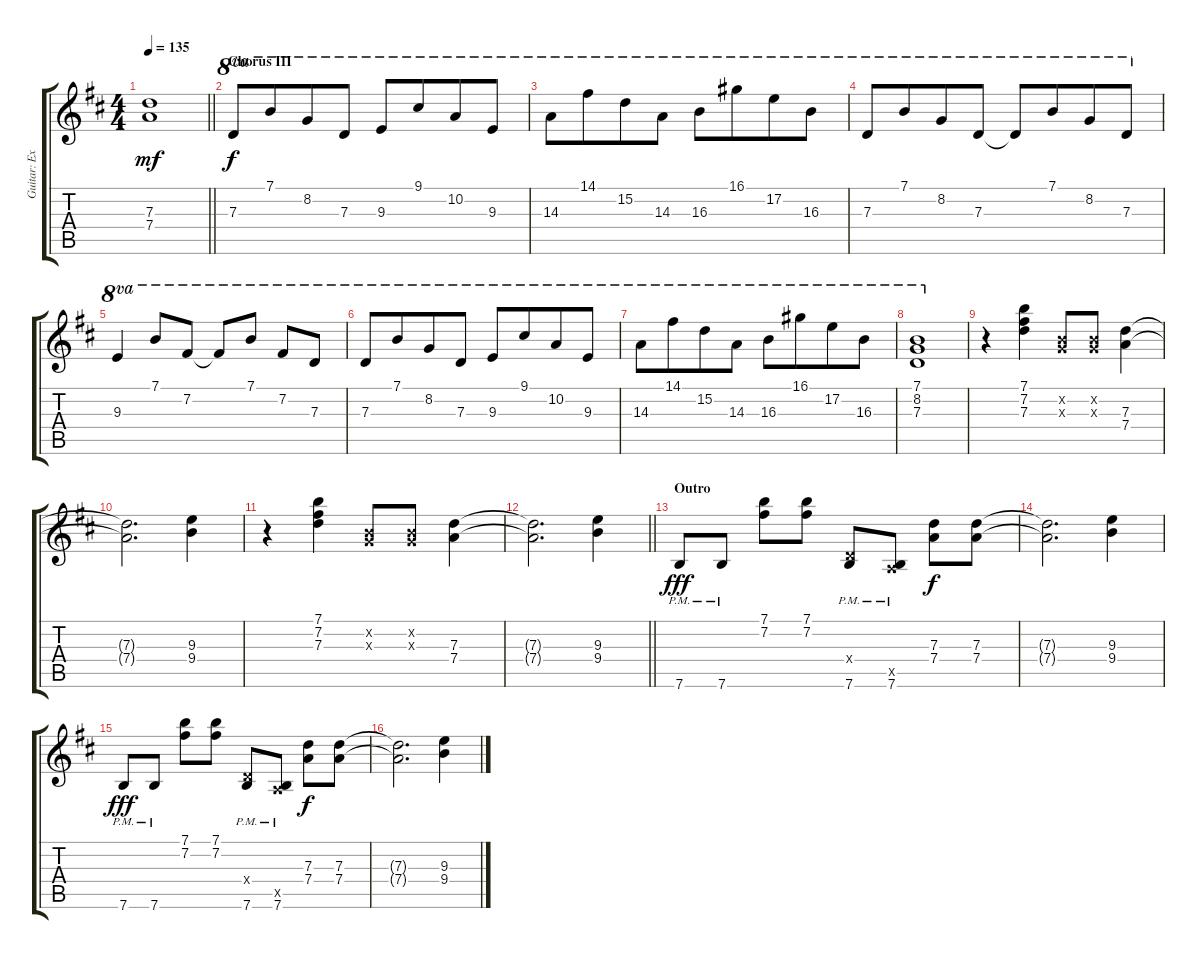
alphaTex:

\track ("Guitar: Extra" "Guitar: Ex") {instrument electricguitarclean}
\staff {score tabs}
\tuning (E4 B3 G3 D3 A2 E2) {hide}
\ts (4 4)
\tempo 135
\clef g2
\barLineRight lightlight
\ks d
(7.3{t} 7.4{t}).1{dy mf} |
\section ("" "Chorus III")
7.3.8{ot 8va dy f} 7.1.8{ot 8va beam merge} 8.2.8{ot 8va} 7.3.8{ot 8va} 9.3.8{ot 8va} 9.1.8{ot 8va beam merge} 10.2.8{ot 8va} 9.3.8{ot 8va} |
14.3.8{ot 8va} 14.1.8{ot 8va beam merge} 15.2.8{ot 8va} 14.3.8{ot 8va} 16.3.8{ot 8va} 16.1.8{ot 8va beam merge} 17.2.8{ot 8va} 16.3.8{ot 8va} |
7.3.8{ot 8va} 7.1.8{ot 8va beam merge} 8.2.8{ot 8va} 7.3.8{ot 8va} 7.3{t}.8{ot 8va} 7.1.8{ot 8va beam merge} 8.2.8{ot 8va} 7.3.8{ot 8va} |
9.3.4{ot 8va} 7.1.8{ot 8va} 7.2.8{ot 8va} 7.2{t}.8{ot 8va} 7.1.8{ot 8va} 7.2.8{ot 8va} 7.3.8{ot 8va} |
7.3.8{ot 8va} 7.1.8{ot 8va beam merge} 8.2.8{ot 8va} 7.3.8{ot 8va} 9.3.8{ot 8va} 9.1.8{ot 8va beam merge} 10.2.8{ot 8va} 9.3.8{ot 8va} |
14.3.8{ot 8va} 14.1.8{ot 8va beam merge} 15.2.8{ot 8va} 14.3.8{ot 8va} 16.3.8{ot 8va} 16.1.8{ot 8va beam merge} 17.2.8{ot 8va} 16.3.8{ot 8va} |
(7.1 8.2 7.3).1{ot 8va} |
r.4 (7.1 7.2 7.3).4 (0.2{x} 0.3{x}).8 (0.2{x} 0.3{x}).8 (7.3 7.4).4 |
(7.3{t} 7.4{t}).2{d} (9.3 9.4).4 |
r.4 (7.1 7.2 7.3).4 (0.2{x} 0.3{x}).8 (0.2{x} 0.3{x}).8 (7.3 7.4).4 |
\barLineRight lightlight
(7.3{t} 7.4{t}).2{d} (9.3 9.4).4 |
\section ("" "Outro")
7.6{pm}.8{dy fff} 7.6{pm}.8 (7.1 7.2).8 (7.1 7.2).8 (0.4{x} 7.6{pm}).8 (0.5{x} 7.6{pm}).8 (7.3 7.4).8{dy f} (7.3 7.4).8 |
(7.3{t} 7.4{t}).2{d} (9.3 9.4).4 |
7.6{pm}.8{dy fff} 7.6{pm}.8 (7.1 7.2).8 (7.1 7.2).8 (0.4{x} 7.6{pm}).8 (0.5{x} 7.6{pm}).8 (7.3 7.4).8{dy f} (7.3 7.4).8 |
(7.3{t} 7.4{t}).2{d} (9.3 9.4).4
